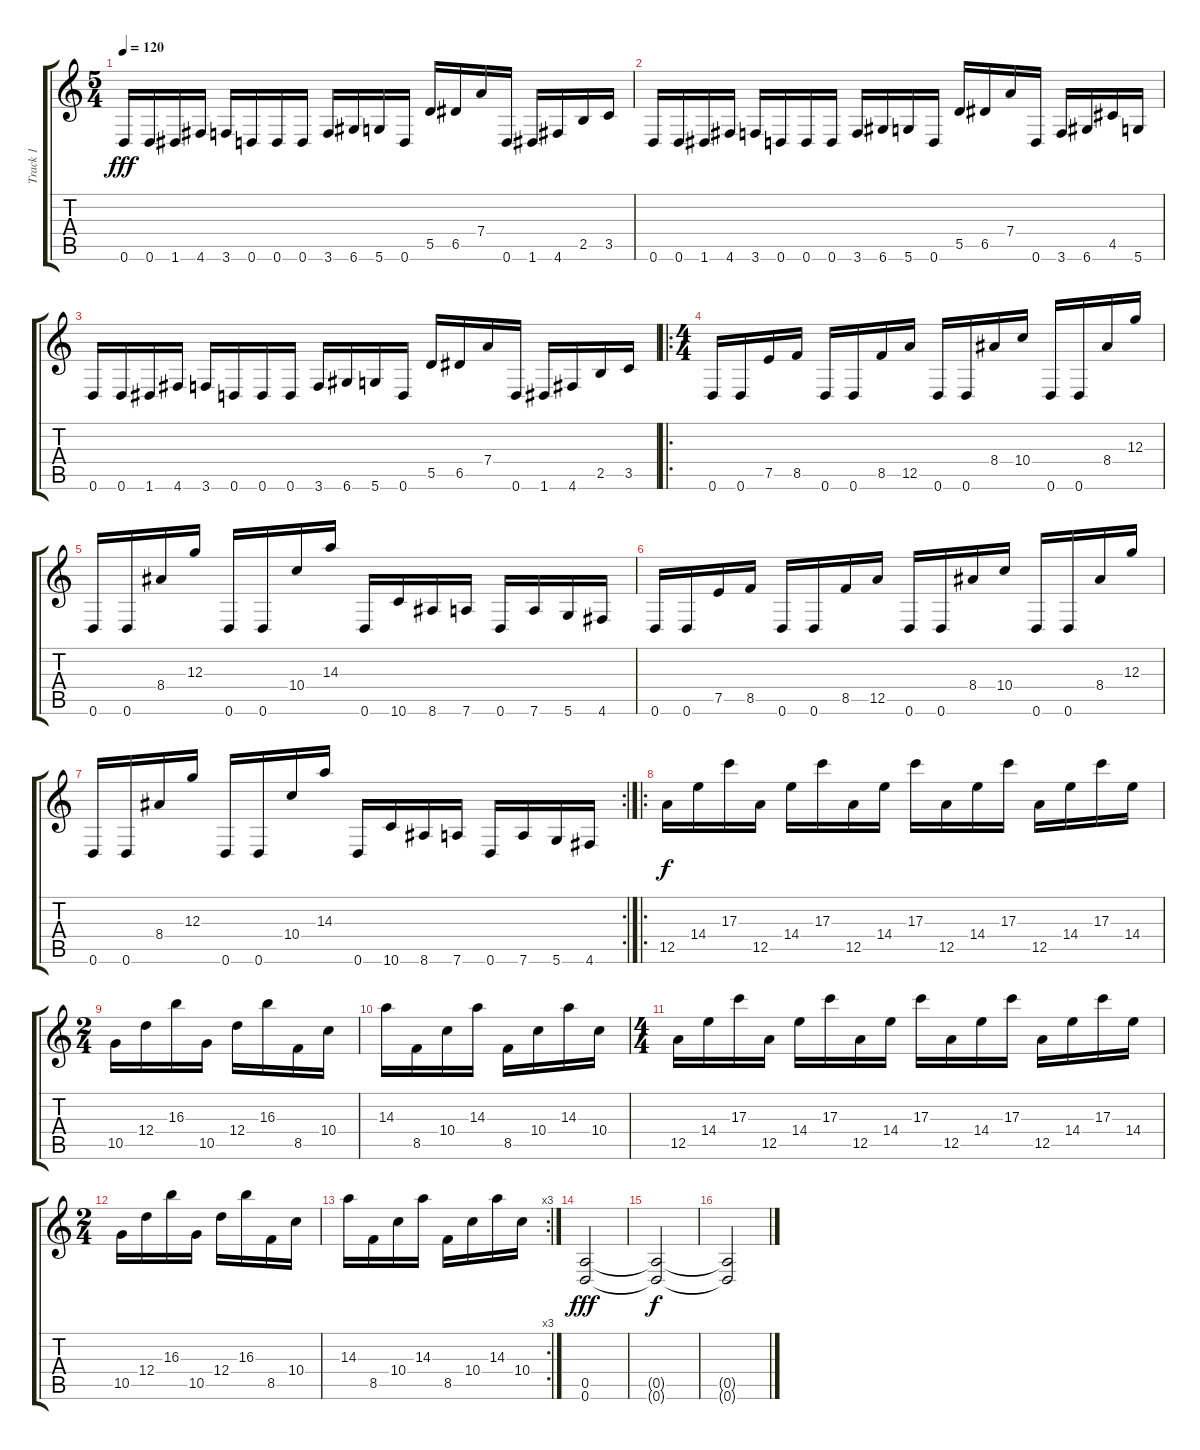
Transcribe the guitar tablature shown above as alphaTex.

\track ("Track 1" "Track 1") {instrument acousticguitarsteel}
\staff {score tabs}
\tuning (E4 B3 G3 D3 A2 D2) {hide}
\ts (5 4)
\tempo 120
\clef g2
\ks c
0.6.16{dy fff} 0.6.16 1.6.16 4.6.16 3.6.16 0.6.16 0.6.16 0.6.16 3.6.16 6.6.16 5.6.16 0.6.16 5.5.16 6.5.16 7.4.16 0.6.16 1.6.16 4.6.16 2.5.16 3.5.16 |
0.6.16 0.6.16 1.6.16 4.6.16 3.6.16 0.6.16 0.6.16 0.6.16 3.6.16 6.6.16 5.6.16 0.6.16 5.5.16 6.5.16 7.4.16 0.6.16 3.6.16 6.6.16 4.5.16 5.6.16 |
0.6.16 0.6.16 1.6.16 4.6.16 3.6.16 0.6.16 0.6.16 0.6.16 3.6.16 6.6.16 5.6.16 0.6.16 5.5.16 6.5.16 7.4.16 0.6.16 1.6.16 4.6.16 2.5.16 3.5.16 |
\ro
\ts (4 4)
0.6.16 0.6.16 7.5.16 8.5.16 0.6.16 0.6.16 8.5.16 12.5.16 0.6.16 0.6.16 8.4.16 10.4.16 0.6.16 0.6.16 8.4.16 12.3.16 |
0.6.16 0.6.16 8.4.16 12.3.16 0.6.16 0.6.16 10.4.16 14.3.16 0.6.16 10.6.16 8.6.16 7.6.16 0.6.16 7.6.16 5.6.16 4.6.16 |
0.6.16 0.6.16 7.5.16 8.5.16 0.6.16 0.6.16 8.5.16 12.5.16 0.6.16 0.6.16 8.4.16 10.4.16 0.6.16 0.6.16 8.4.16 12.3.16 |
\rc 2
0.6.16 0.6.16 8.4.16 12.3.16 0.6.16 0.6.16 10.4.16 14.3.16 0.6.16 10.6.16 8.6.16 7.6.16 0.6.16 7.6.16 5.6.16 4.6.16 |
\ro
12.5.16{dy f} 14.4.16 17.3.16 12.5.16 14.4.16 17.3.16 12.5.16 14.4.16 17.3.16 12.5.16 14.4.16 17.3.16 12.5.16 14.4.16 17.3.16 14.4.16 |
\ts (2 4)
10.5.16 12.4.16 16.3.16 10.5.16 12.4.16 16.3.16 8.5.16 10.4.16 |
14.3.16 8.5.16 10.4.16 14.3.16 8.5.16 10.4.16 14.3.16 10.4.16 |
\ts (4 4)
12.5.16 14.4.16 17.3.16 12.5.16 14.4.16 17.3.16 12.5.16 14.4.16 17.3.16 12.5.16 14.4.16 17.3.16 12.5.16 14.4.16 17.3.16 14.4.16 |
\ts (2 4)
10.5.16 12.4.16 16.3.16 10.5.16 12.4.16 16.3.16 8.5.16 10.4.16 |
\rc 3
14.3.16 8.5.16 10.4.16 14.3.16 8.5.16 10.4.16 14.3.16 10.4.16 |
(0.5 0.6).2{dy fff} |
(0.5{t} 0.6{t}).2{dy f} |
(0.5{t} 0.6{t}).2
